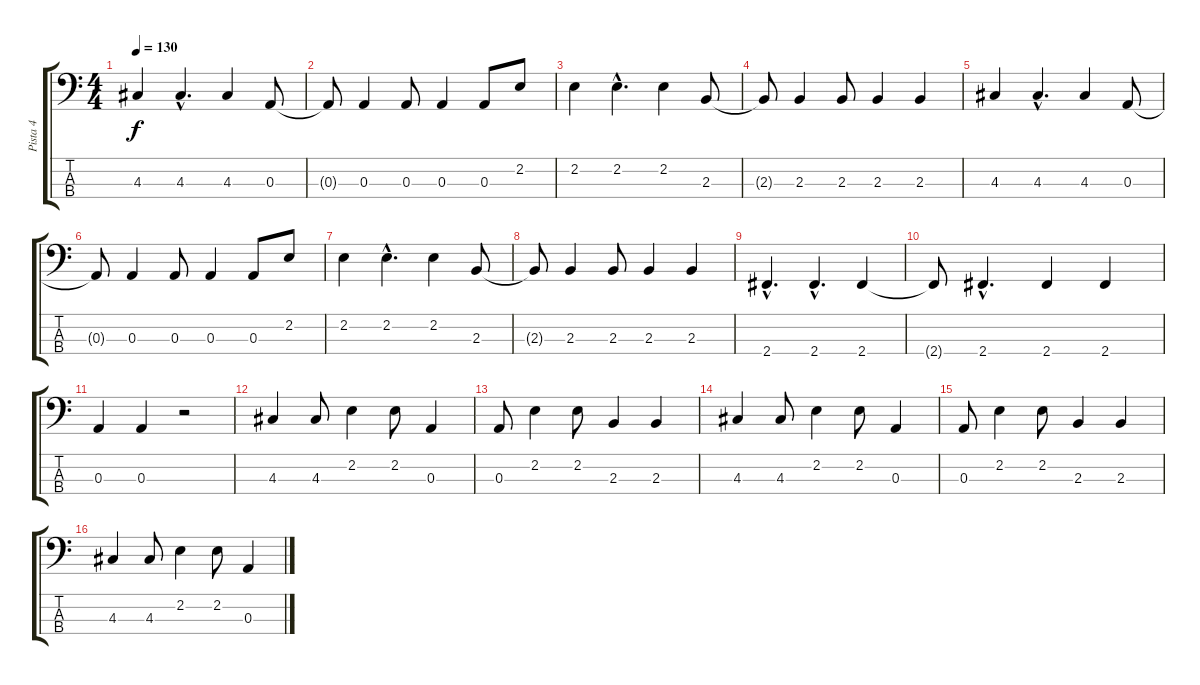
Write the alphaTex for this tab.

\track ("Pista 4" "Pista 4") {instrument electricbassfinger}
\staff {score tabs}
\tuning (G2 D2 A1 E1) {hide}
\ts (4 4)
\tempo 130
\clef f4
\ks c
4.3.4{dy f} 4.3{hac}.4{d} 4.3.4 0.3.8 |
0.3{t}.8 0.3.4 0.3.8 0.3.4 0.3.8 2.2.8 |
2.2.4 2.2{hac}.4{d} 2.2.4 2.3.8 |
2.3{t}.8 2.3.4 2.3.8 2.3.4 2.3.4 |
4.3.4 4.3{hac}.4{d} 4.3.4 0.3.8 |
0.3{t}.8 0.3.4 0.3.8 0.3.4 0.3.8 2.2.8 |
2.2.4 2.2{hac}.4{d} 2.2.4 2.3.8 |
2.3{t}.8 2.3.4 2.3.8 2.3.4 2.3.4 |
2.4{hac}.4{d} 2.4{hac}.4{d} 2.4.4 |
2.4{t}.8 2.4{hac}.4{d} 2.4.4 2.4.4 |
0.3.4 0.3.4 r.2 |
4.3.4 4.3.8 2.2.4 2.2.8 0.3.4 |
0.3.8 2.2.4 2.2.8 2.3.4 2.3.4 |
4.3.4 4.3.8 2.2.4 2.2.8 0.3.4 |
0.3.8 2.2.4 2.2.8 2.3.4 2.3.4 |
4.3.4 4.3.8 2.2.4 2.2.8 0.3.4
